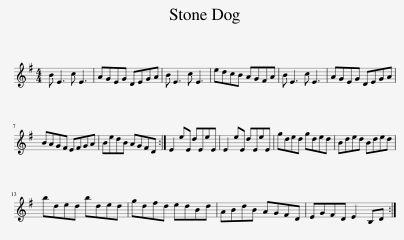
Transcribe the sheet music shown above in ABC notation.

X:1
L:1/8
M:4/4
I:linebreak $
K:G
V:1 treble
V:1
 B E3 c E3 | AGEG DEGA | B E3 c E3 | edcB AGFA | B E3 c E3 | %5
 AGEG DEGA |$ BAGF EFGA | BedB AGFD :| E2 eE dEeE | E2 eE dEeE | %10
 gded gded | Bded Bded |$ bded bded | gdfd edBd | ABdB AGFD | %15
 EGFD E2 B,D :| %16
